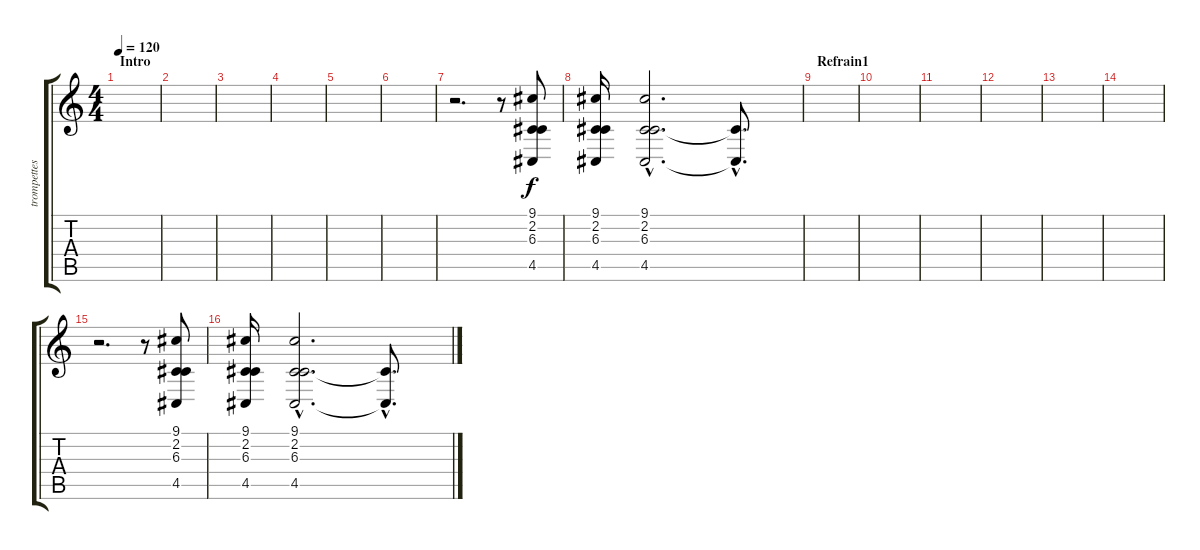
\track ("trompettes" "trompettes") {instrument baritonesax}
\staff {score tabs}
\tuning (E4 B3 G3 D3 A2 E2) {hide}
\ts (4 4)
\section ("" "Intro")
\tempo 120
\clef g2
\ks c
|
|
|
|
|
|
r.2{d} r.8 (9.1 2.2 6.3 4.5).8 |
(9.1 2.2 6.3 4.5).16 (9.1{hac} 2.2{hac} 6.3{hac} 4.5{hac}).2{d} (2.2{hac t} 4.5{hac t}).8{d} |
\section ("" "Refrain1")
|
|
|
|
|
|
r.2{d} r.8 (9.1 2.2 6.3 4.5).8 |
(9.1 2.2 6.3 4.5).16 (9.1{hac} 2.2{hac} 6.3{hac} 4.5{hac}).2{d} (2.2{hac t} 4.5{hac t}).8{d}
